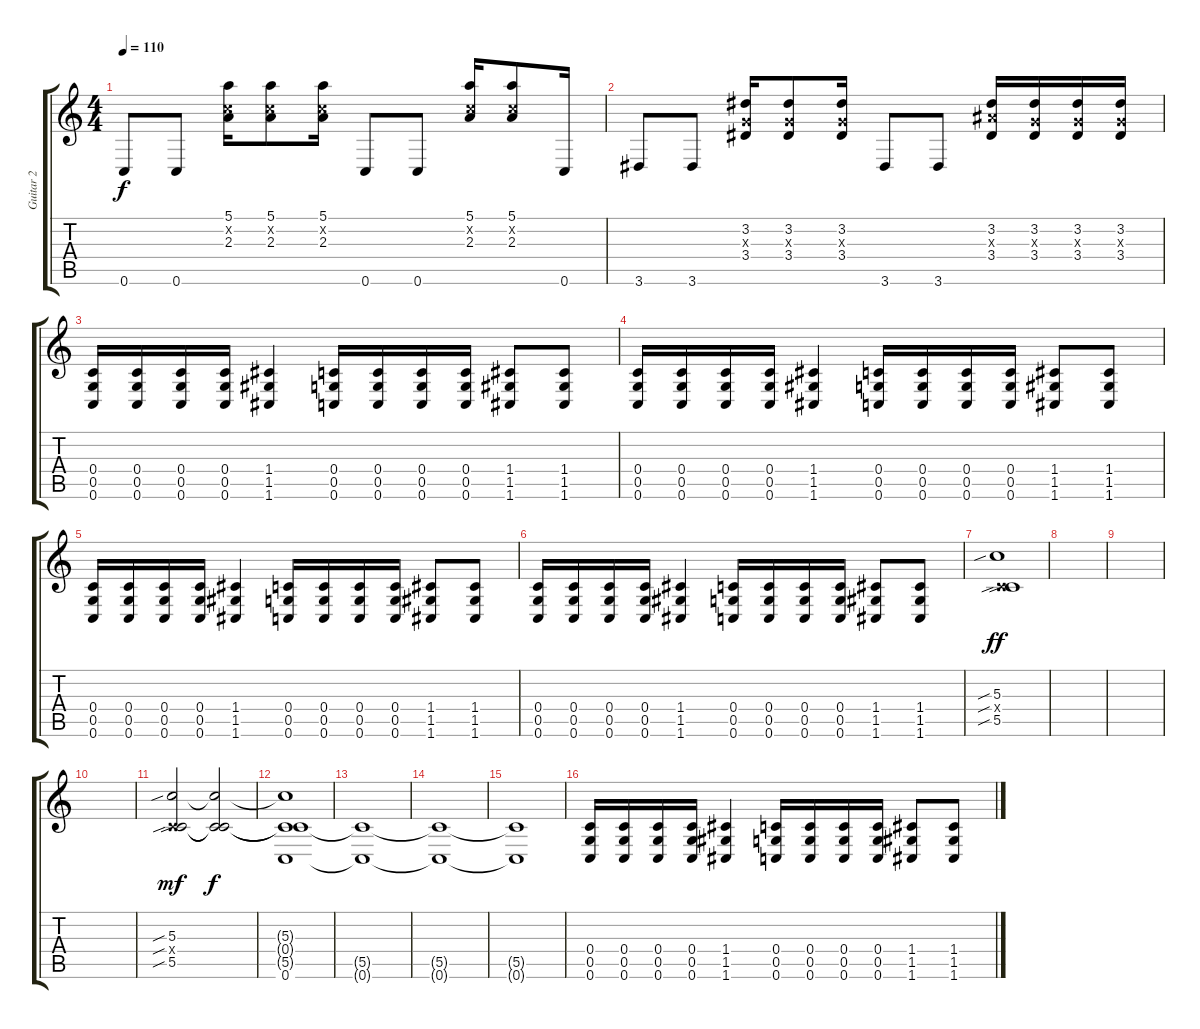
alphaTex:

\track ("Guitar 2" "Guitar 2") {instrument distortionguitar}
\staff {score tabs}
\tuning (E4 C4 G3 C3 G2 C2) {hide}
\ts (4 4)
\tempo 110
\clef g2
\ks c
0.6.8{dy f} 0.6.8 (5.1 0.2{x} 2.3).16 (5.1 0.2{x} 2.3).8 (5.1 0.2{x} 2.3).16 0.6.8 0.6.8 (5.1 0.2{x} 2.3).16 (5.1 0.2{x} 2.3).8 0.6.16 |
3.6.8 3.6.8 (3.2 0.3{x} 3.4).16 (3.2 0.3{x} 3.4).8 (3.2 0.3{x} 3.4).16 3.6.8 3.6.8 (3.2 3.3{x} 3.4).16 (3.2 0.3{x} 3.4).16 (3.2 0.3{x} 3.4).16 (3.2 0.3{x} 3.4).16 |
(0.4 0.5 0.6).16 (0.4 0.5 0.6).16 (0.4 0.5 0.6).16 (0.4 0.5 0.6).16 (1.4 1.5 1.6).4 (0.4 0.5 0.6).16 (0.4 0.5 0.6).16 (0.4 0.5 0.6).16 (0.4 0.5 0.6).16 (1.4 1.5 1.6).8 (1.4 1.5 1.6).8 |
(0.4 0.5 0.6).16 (0.4 0.5 0.6).16 (0.4 0.5 0.6).16 (0.4 0.5 0.6).16 (1.4 1.5 1.6).4 (0.4 0.5 0.6).16 (0.4 0.5 0.6).16 (0.4 0.5 0.6).16 (0.4 0.5 0.6).16 (1.4 1.5 1.6).8 (1.4 1.5 1.6).8 |
(0.4 0.5 0.6).16 (0.4 0.5 0.6).16 (0.4 0.5 0.6).16 (0.4 0.5 0.6).16 (1.4 1.5 1.6).4 (0.4 0.5 0.6).16 (0.4 0.5 0.6).16 (0.4 0.5 0.6).16 (0.4 0.5 0.6).16 (1.4 1.5 1.6).8 (1.4 1.5 1.6).8 |
(0.4 0.5 0.6).16 (0.4 0.5 0.6).16 (0.4 0.5 0.6).16 (0.4 0.5 0.6).16 (1.4 1.5 1.6).4 (0.4 0.5 0.6).16 (0.4 0.5 0.6).16 (0.4 0.5 0.6).16 (0.4 0.5 0.6).16 (1.4 1.5 1.6).8 (1.4 1.5 1.6).8 |
(5.3{sib} 0.4{sib x} 5.5{sib}).1{dy ff volume 5} |
|
|
|
(5.3{sib} 0.4{sib x} 5.5{sib}).2{dy mf volume 13} (5.3{t} 0.4{t} 5.5{t}).2{dy f} |
(5.3{t} 0.4{t} 5.5{t} 0.6).1{volume 8} |
(5.5{t} 0.6{t}).1 |
(5.5{t} 0.6{t}).1 |
(5.5{t} 0.6{t}).1 |
(0.4 0.5 0.6).16{volume 13} (0.4 0.5 0.6).16 (0.4 0.5 0.6).16 (0.4 0.5 0.6).16 (1.4 1.5 1.6).4 (0.4 0.5 0.6).16 (0.4 0.5 0.6).16 (0.4 0.5 0.6).16 (0.4 0.5 0.6).16 (1.4 1.5 1.6).8 (1.4 1.5 1.6).8
